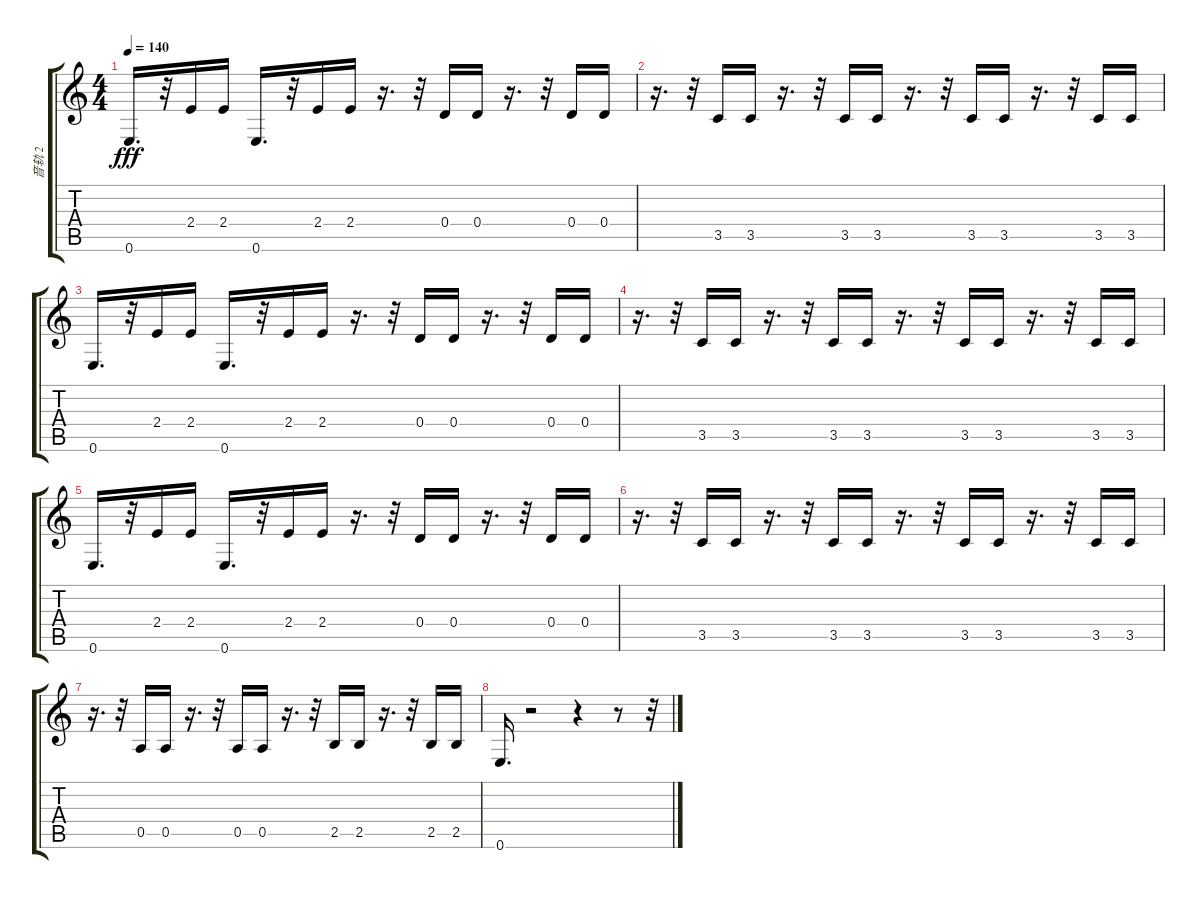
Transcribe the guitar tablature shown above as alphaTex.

\track ("音轨 2" "音轨 2") {instrument electricbassfinger}
\staff {score tabs}
\tuning (E4 B3 G3 D3 A2 E2) {hide}
\ts (4 4)
\tempo 140
\clef g2
\ks c
0.6.16{d dy fff} r.32 2.4.16 2.4.16 0.6.16{d} r.32 2.4.16 2.4.16 r.16{d} r.32 0.4.16 0.4.16 r.16{d} r.32 0.4.16 0.4.16 |
r.16{d} r.32 3.5.16 3.5.16 r.16{d} r.32 3.5.16 3.5.16 r.16{d} r.32 3.5.16 3.5.16 r.16{d} r.32 3.5.16 3.5.16 |
0.6.16{d} r.32 2.4.16 2.4.16 0.6.16{d} r.32 2.4.16 2.4.16 r.16{d} r.32 0.4.16 0.4.16 r.16{d} r.32 0.4.16 0.4.16 |
r.16{d} r.32 3.5.16 3.5.16 r.16{d} r.32 3.5.16 3.5.16 r.16{d} r.32 3.5.16 3.5.16 r.16{d} r.32 3.5.16 3.5.16 |
0.6.16{d} r.32 2.4.16 2.4.16 0.6.16{d} r.32 2.4.16 2.4.16 r.16{d} r.32 0.4.16 0.4.16 r.16{d} r.32 0.4.16 0.4.16 |
r.16{d} r.32 3.5.16 3.5.16 r.16{d} r.32 3.5.16 3.5.16 r.16{d} r.32 3.5.16 3.5.16 r.16{d} r.32 3.5.16 3.5.16 |
r.16{d} r.32 0.5.16 0.5.16 r.16{d} r.32 0.5.16 0.5.16 r.16{d} r.32 2.5.16 2.5.16 r.16{d} r.32 2.5.16 2.5.16 |
0.6.16{d} r.2 r.4 r.8 r.32
